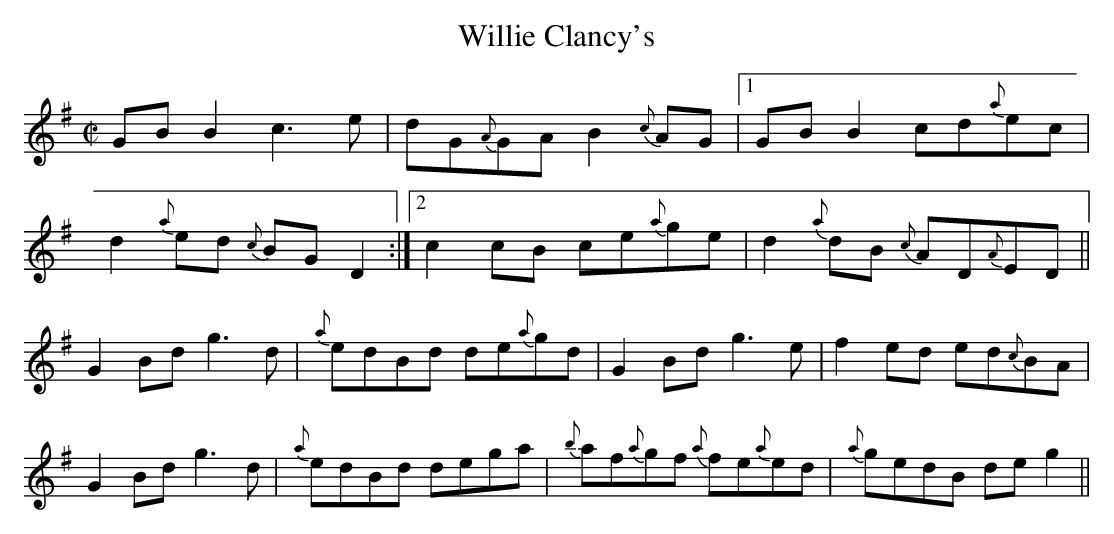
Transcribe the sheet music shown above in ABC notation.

X:1
T:Willie Clancy's
M:C|
K:G
GBB2 c3e|dG{A}GA B2{c}AG|1 GBB2 cd{a}ec|
d2{a}ed {c}BGD2:|2 c2cB ce{a}ge|d2{a}dB {c}AD{A}ED||
G2Bd g3d|{a}edBd de{a}gd|G2Bd g3e|f2ed ed{c}BA|
G2Bd g3d|{a}edBd dega|{b}af{a}gf {a}fe{a}ed|{a}gedB deg2||
